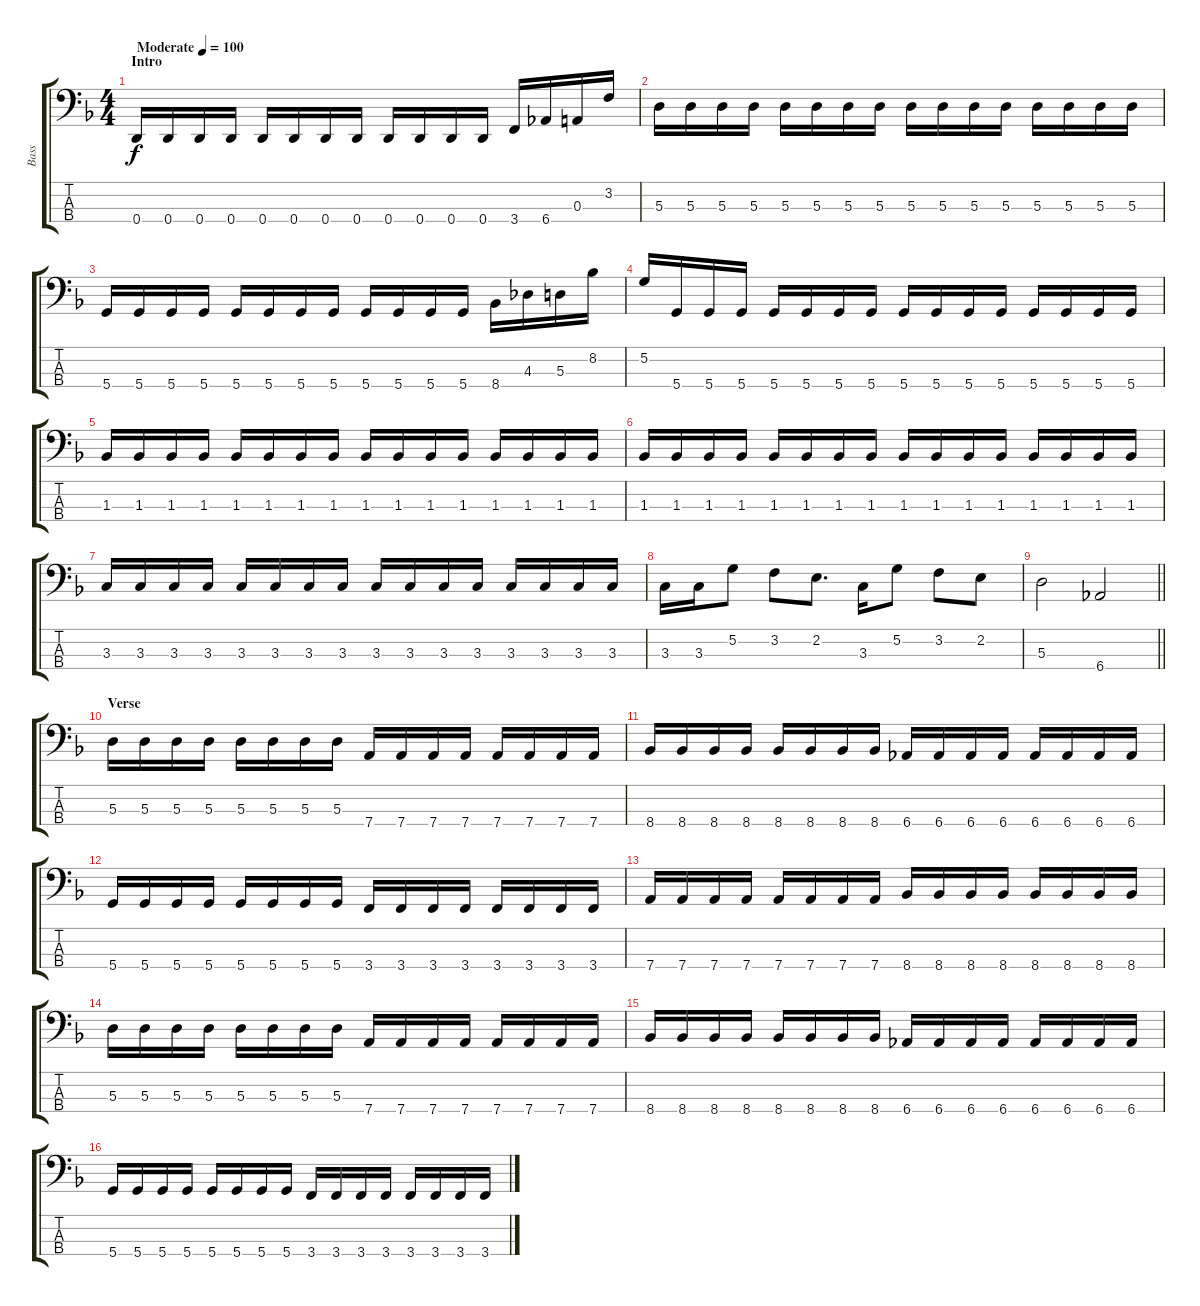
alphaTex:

\track ("Bass" "Bass") {instrument electricbassfinger}
\staff {score tabs}
\tuning (G2 D2 A1 D1) {hide}
\ts (4 4)
\section ("" "Intro")
\tempo (100 "Moderate")
\clef f4
\ks dminor
0.4.16{dy f instrument electricbassfinger} 0.4.16 0.4.16 0.4.16 0.4.16 0.4.16 0.4.16 0.4.16 0.4.16 0.4.16 0.4.16 0.4.16 3.4.16 6.4.16 0.3.16 3.2.16 |
5.3.16 5.3.16 5.3.16 5.3.16 5.3.16 5.3.16 5.3.16 5.3.16 5.3.16 5.3.16 5.3.16 5.3.16 5.3.16 5.3.16 5.3.16 5.3.16 |
5.4.16 5.4.16 5.4.16 5.4.16 5.4.16 5.4.16 5.4.16 5.4.16 5.4.16 5.4.16 5.4.16 5.4.16 8.4.16 4.3.16 5.3.16 8.2.16 |
5.2.16 5.4.16 5.4.16 5.4.16 5.4.16 5.4.16 5.4.16 5.4.16 5.4.16 5.4.16 5.4.16 5.4.16 5.4.16 5.4.16 5.4.16 5.4.16 |
1.3.16 1.3.16 1.3.16 1.3.16 1.3.16 1.3.16 1.3.16 1.3.16 1.3.16 1.3.16 1.3.16 1.3.16 1.3.16 1.3.16 1.3.16 1.3.16 |
1.3.16 1.3.16 1.3.16 1.3.16 1.3.16 1.3.16 1.3.16 1.3.16 1.3.16 1.3.16 1.3.16 1.3.16 1.3.16 1.3.16 1.3.16 1.3.16 |
3.3.16 3.3.16 3.3.16 3.3.16 3.3.16 3.3.16 3.3.16 3.3.16 3.3.16 3.3.16 3.3.16 3.3.16 3.3.16 3.3.16 3.3.16 3.3.16 |
3.3.16 3.3.16 5.2.8 3.2.8 2.2.8{d} 3.3.16 5.2.8 3.2.8 2.2.8 |
\barLineRight lightlight
5.3.2 6.4.2 |
\section ("" "Verse")
5.3.16 5.3.16 5.3.16 5.3.16 5.3.16 5.3.16 5.3.16 5.3.16 7.4.16 7.4.16 7.4.16 7.4.16 7.4.16 7.4.16 7.4.16 7.4.16 |
8.4.16 8.4.16 8.4.16 8.4.16 8.4.16 8.4.16 8.4.16 8.4.16 6.4.16 6.4.16 6.4.16 6.4.16 6.4.16 6.4.16 6.4.16 6.4.16 |
5.4.16 5.4.16 5.4.16 5.4.16 5.4.16 5.4.16 5.4.16 5.4.16 3.4.16 3.4.16 3.4.16 3.4.16 3.4.16 3.4.16 3.4.16 3.4.16 |
7.4.16 7.4.16 7.4.16 7.4.16 7.4.16 7.4.16 7.4.16 7.4.16 8.4.16 8.4.16 8.4.16 8.4.16 8.4.16 8.4.16 8.4.16 8.4.16 |
5.3.16 5.3.16 5.3.16 5.3.16 5.3.16 5.3.16 5.3.16 5.3.16 7.4.16 7.4.16 7.4.16 7.4.16 7.4.16 7.4.16 7.4.16 7.4.16 |
8.4.16 8.4.16 8.4.16 8.4.16 8.4.16 8.4.16 8.4.16 8.4.16 6.4.16 6.4.16 6.4.16 6.4.16 6.4.16 6.4.16 6.4.16 6.4.16 |
5.4.16 5.4.16 5.4.16 5.4.16 5.4.16 5.4.16 5.4.16 5.4.16 3.4.16 3.4.16 3.4.16 3.4.16 3.4.16 3.4.16 3.4.16 3.4.16
